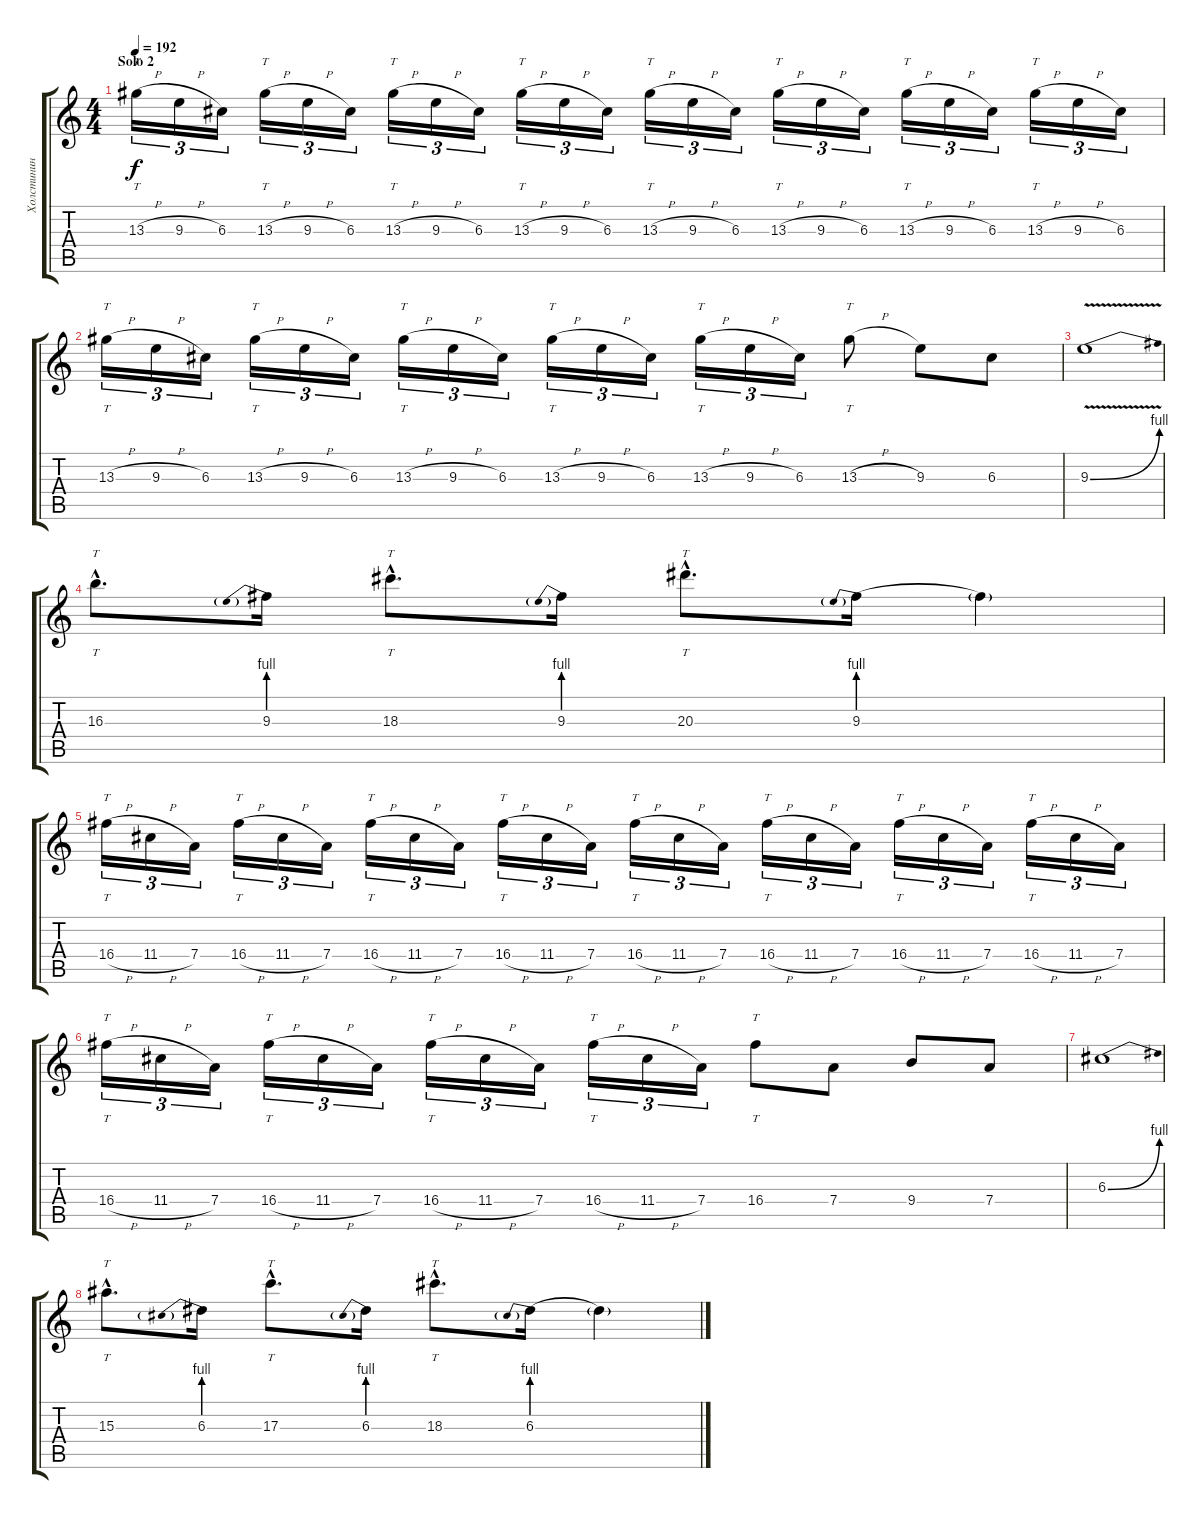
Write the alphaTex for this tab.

\track ("Холстинин" "Холстинин") {instrument distortionguitar}
\staff {score tabs}
\tuning (E4 B3 G3 D3 A2 E2) {hide}
\ts (4 4)
\section ("" "Solo 2")
\tempo 192
\clef g2
\ks c
13.3{h}.16{tt tu (3 2) dy f} 9.3{h}.16{tu (3 2)} 6.3.16{tu (3 2)} 13.3{h}.16{tt tu (3 2)} 9.3{h}.16{tu (3 2)} 6.3.16{tu (3 2)} 13.3{h}.16{tt tu (3 2)} 9.3{h}.16{tu (3 2)} 6.3.16{tu (3 2)} 13.3{h}.16{tt tu (3 2)} 9.3{h}.16{tu (3 2)} 6.3.16{tu (3 2)} 13.3{h}.16{tt tu (3 2)} 9.3{h}.16{tu (3 2)} 6.3.16{tu (3 2)} 13.3{h}.16{tt tu (3 2)} 9.3{h}.16{tu (3 2)} 6.3.16{tu (3 2)} 13.3{h}.16{tt tu (3 2)} 9.3{h}.16{tu (3 2)} 6.3.16{tu (3 2)} 13.3{h}.16{tt tu (3 2)} 9.3{h}.16{tu (3 2)} 6.3.16{tu (3 2)} |
13.3{h}.16{tt tu (3 2)} 9.3{h}.16{tu (3 2)} 6.3.16{tu (3 2)} 13.3{h}.16{tt tu (3 2)} 9.3{h}.16{tu (3 2)} 6.3.16{tu (3 2)} 13.3{h}.16{tt tu (3 2)} 9.3{h}.16{tu (3 2)} 6.3.16{tu (3 2)} 13.3{h}.16{tt tu (3 2)} 9.3{h}.16{tu (3 2)} 6.3.16{tu (3 2)} 13.3{h}.16{tt tu (3 2)} 9.3{h}.16{tu (3 2)} 6.3.16{tu (3 2)} 13.3{h}.8{tt} 9.3.8 6.3.8 |
9.3{be (bend 0 0 60 4) v}.1 |
16.3{hac}.8{tt d} 9.3{be (prebend 0 4 60 4)}.16 18.3{hac}.8{tt d} 9.3{be (prebend 0 4 60 4)}.16 20.3{hac}.8{tt d} 9.3{be (prebend 0 4 60 4)}.16 9.3{t}.4 |
16.4{h}.16{tt tu (3 2)} 11.4{h}.16{tu (3 2)} 7.4.16{tu (3 2)} 16.4{h}.16{tt tu (3 2)} 11.4{h}.16{tu (3 2)} 7.4.16{tu (3 2)} 16.4{h}.16{tt tu (3 2)} 11.4{h}.16{tu (3 2)} 7.4.16{tu (3 2)} 16.4{h}.16{tt tu (3 2)} 11.4{h}.16{tu (3 2)} 7.4.16{tu (3 2)} 16.4{h}.16{tt tu (3 2)} 11.4{h}.16{tu (3 2)} 7.4.16{tu (3 2)} 16.4{h}.16{tt tu (3 2)} 11.4{h}.16{tu (3 2)} 7.4.16{tu (3 2)} 16.4{h}.16{tt tu (3 2)} 11.4{h}.16{tu (3 2)} 7.4.16{tu (3 2)} 16.4{h}.16{tt tu (3 2)} 11.4{h}.16{tu (3 2)} 7.4.16{tu (3 2)} |
16.4{h}.16{tt tu (3 2)} 11.4{h}.16{tu (3 2)} 7.4.16{tu (3 2)} 16.4{h}.16{tt tu (3 2)} 11.4{h}.16{tu (3 2)} 7.4.16{tu (3 2)} 16.4{h}.16{tt tu (3 2)} 11.4{h}.16{tu (3 2)} 7.4.16{tu (3 2)} 16.4{h}.16{tt tu (3 2)} 11.4{h}.16{tu (3 2)} 7.4.16{tu (3 2)} 16.4.8{tt} 7.4.8 9.4.8 7.4.8 |
6.3{be (bend 0 0 60 4)}.1 |
15.3{hac}.8{tt d} 6.3{be (prebend 0 4 60 4)}.16 17.3{hac}.8{tt d} 6.3{be (prebend 0 4 60 4)}.16 18.3{hac}.8{tt d} 6.3{be (prebend 0 4 60 4)}.16 6.3{t}.4
